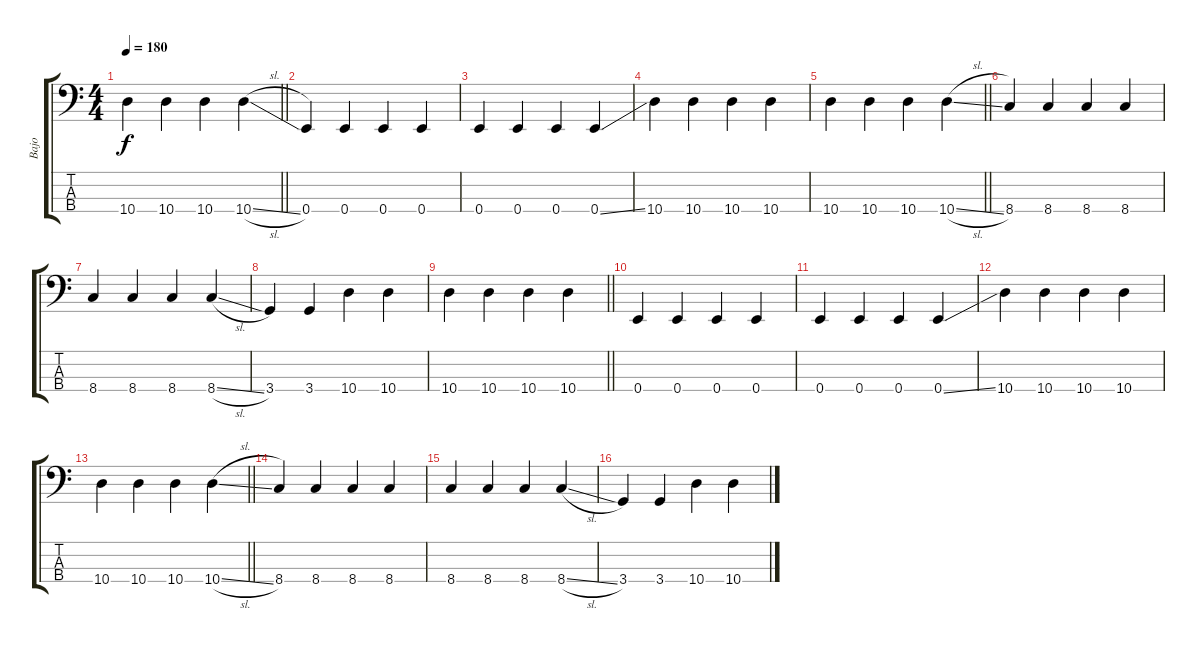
\track ("Bajo" "Bajo") {instrument electricbassfinger}
\staff {score tabs}
\tuning (G2 D2 A1 E1) {hide}
\ts (4 4)
\tempo 180
\clef f4
\barLineRight lightlight
\ks c
10.4.4{dy f} 10.4.4 10.4.4 10.4{sl}.4 |
\section ("" "")
0.4.4 0.4.4 0.4.4 0.4.4 |
0.4.4 0.4.4 0.4.4 0.4{ss}.4 |
10.4.4 10.4.4 10.4.4 10.4.4 |
\barLineRight lightlight
10.4.4 10.4.4 10.4.4 10.4{sl}.4 |
\section ("" "")
8.4.4 8.4.4 8.4.4 8.4.4 |
8.4.4 8.4.4 8.4.4 8.4{sl}.4 |
3.4.4 3.4.4 10.4.4 10.4.4 |
\barLineRight lightlight
10.4.4 10.4.4 10.4.4 10.4.4 |
0.4.4 0.4.4 0.4.4 0.4.4 |
0.4.4 0.4.4 0.4.4 0.4{ss}.4 |
10.4.4 10.4.4 10.4.4 10.4.4 |
\barLineRight lightlight
10.4.4 10.4.4 10.4.4 10.4{sl}.4 |
8.4.4 8.4.4 8.4.4 8.4.4 |
8.4.4 8.4.4 8.4.4 8.4{sl}.4 |
3.4.4 3.4.4 10.4.4 10.4.4
